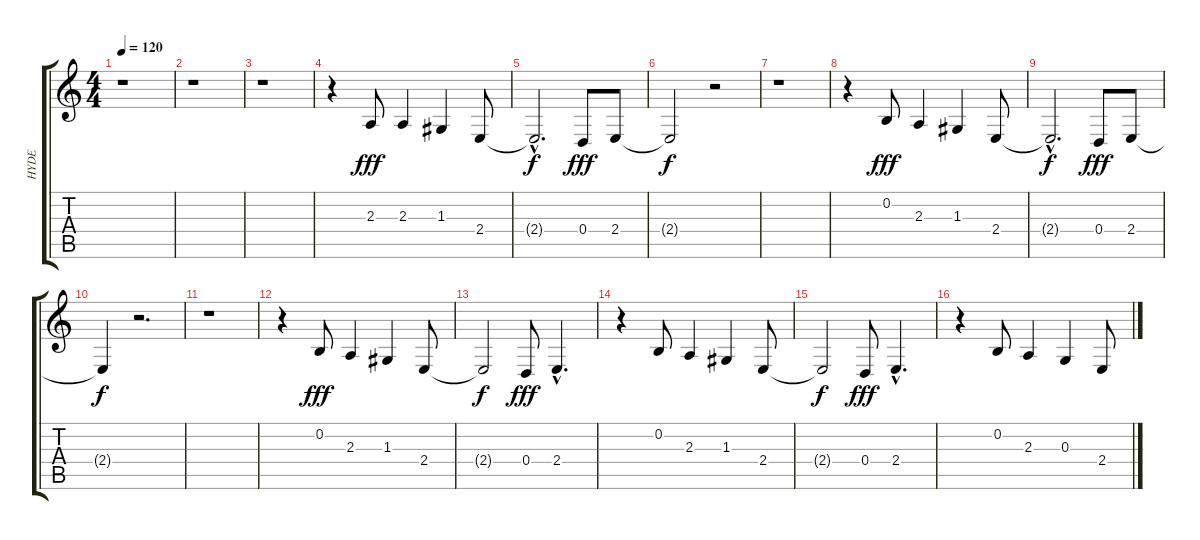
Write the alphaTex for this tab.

\track ("HYDE" "HYDE") {instrument synthstrings1}
\staff {score tabs}
\tuning (E4 B3 G3 D3 A2 E2) {hide}
\ts (4 4)
\tempo 120
\clef g2
\ks c
r.1{dy fff} |
r.1 |
r.1 |
r.4 2.3.8 2.3.4 1.3.4 2.4.8 |
2.4{hac t}.2{d dy f} 0.4.8{dy fff} 2.4.8 |
2.4{t}.2{dy f} r.2 |
r.1 |
r.4 0.2.8{dy fff} 2.3.4 1.3.4 2.4.8 |
2.4{hac t}.2{d dy f} 0.4.8{dy fff} 2.4.8 |
2.4{t}.4{dy f} r.2{d} |
r.1 |
r.4 0.2.8{dy fff} 2.3.4 1.3.4 2.4.8 |
2.4{t}.2{dy f} 0.4.8{dy fff} 2.4{hac}.4{d} |
r.4 0.2.8 2.3.4 1.3.4 2.4.8 |
2.4{t}.2{dy f} 0.4.8{dy fff} 2.4{hac}.4{d} |
r.4 0.2.8 2.3.4 0.3.4 2.4.8
